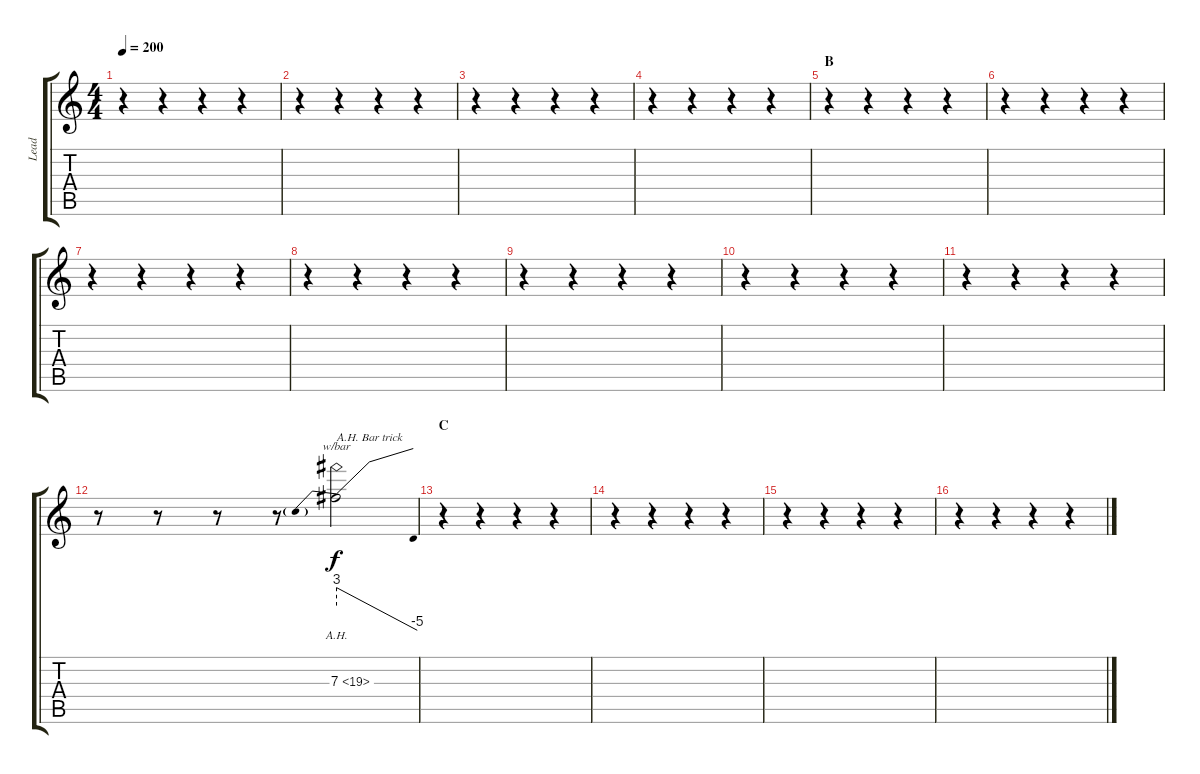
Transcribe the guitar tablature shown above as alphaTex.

\track ("Lead" "Lead") {instrument overdrivenguitar}
\staff {score tabs}
\tuning (D4 A3 F3 C3 G2 D2) {hide}
\ts (4 4)
\tempo 200
\clef g2
\ks c
r.4{dy f} r.4 r.4 r.4 |
r.4 r.4 r.4 r.4 |
r.4 r.4 r.4 r.4 |
r.4 r.4 r.4 r.4 |
\section ("" "B")
r.4 r.4 r.4 r.4 |
r.4 r.4 r.4 r.4 |
r.4 r.4 r.4 r.4 |
r.4 r.4 r.4 r.4 |
r.4 r.4 r.4 r.4 |
r.4 r.4 r.4 r.4 |
r.4 r.4 r.4 r.4 |
r.8 r.8 r.8 r.8 7.3{ah 12}.2{tbe (predivedive default 0 12 60 -20) txt "A.H. Bar trick"} |
\section ("" "C")
r.4 r.4 r.4 r.4 |
r.4 r.4 r.4 r.4 |
r.4 r.4 r.4 r.4 |
r.4 r.4 r.4 r.4
